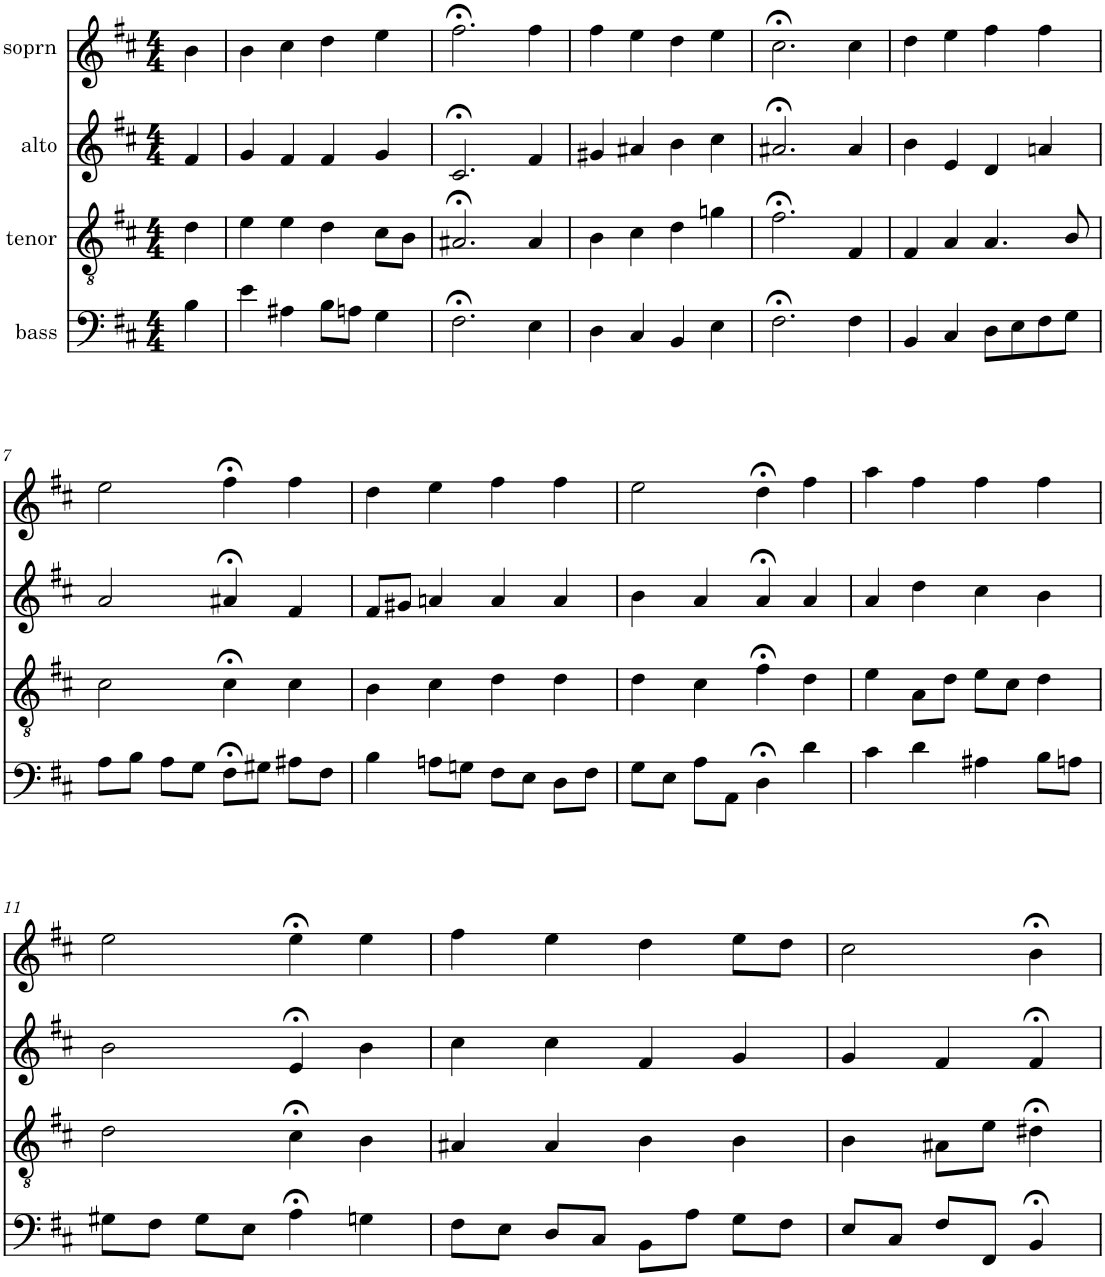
**kern	**kern	**kern	**kern
*part4	*part3	*part2	*part1
*staff4	*staff3	*staff2	*staff1
*I"bass	*I"tenor	*I"alto	*I"soprn
*clefF4	*clefGv2	*clefG2	*clefG2
*k[f#c#]	*k[f#c#]	*k[f#c#]	*k[f#c#]
*b:	*b:	*b:	*b:
*M4/4	*M4/4	*M4/4	*M4/4
=1	=1	=1	=1
4B\	4d\	4f#/	4b\
=2	=2	=2	=2
4e\	4e\	4g/	4b\
4A#X\	4e\	4f#/	4cc#\
8B\L	4d\	4f#/	4dd\
8An\J	.	.	.
4G\	8c#\L	4g/	4ee\
.	8B\J	.	.
=3	=3	=3	=3
2.F#;<\	2.A#X;</	2.c#;</	2.ff#;<\
4E\	4A#/	4f#/	4ff#\
=4	=4	=4	=4
4D\	4B\	4g#X/	4ff#\
4C#/	4c#\	4a#X/	4ee\
4BB/	4d\	4b\	4dd\
4E\	4gn\	4cc#\	4ee\
=5	=5	=5	=5
2.F#;<\	2.f#;<\	2.a#X;</	2.cc#;<\
4F#\	4F#/	4a#/	4cc#\
=6	=6	=6	=6
4BB/	4F#/	4b\	4dd\
4C#/	4A/	4e/	4ee\
8D\L	4.A/	4d/	4ff#\
8E\	.	.	.
8F#\	.	4an/	4ff#\
8G\J	8B/	.	.
!!LO:LB:g=z
=7	=7	=7	=7
8A\L	2c#\	2a/	2ee\
8B\J	.	.	.
8A\L	.	.	.
8G\J	.	.	.
8F#;<\L	4c#;<\	4a#X;</	4ff#;<\
8G#X\J	.	.	.
8A#X\L	4c#\	4f#/	4ff#\
8F#\J	.	.	.
=8	=8	=8	=8
4B\	4B\	8f#/L	4dd\
.	.	8g#X/J	.
8An\L	4c#\	4an/	4ee\
8Gn\J	.	.	.
8F#\L	4d\	4a/	4ff#\
8E\J	.	.	.
8D\L	4d\	4a/	4ff#\
8F#\J	.	.	.
=9	=9	=9	=9
8G\L	4d\	4b\	2ee\
8E\J	.	.	.
8A\L	4c#\	4a/	.
8AA\J	.	.	.
4D;<\	4f#;<\	4a;</	4dd;<\
4d\	4d\	4a/	4ff#\
=10	=10	=10	=10
4c#\	4e\	4a/	4aa\
4d\	8A\L	4dd\	4ff#\
.	8d\J	.	.
4A#X\	8e\L	4cc#\	4ff#\
.	8c#\J	.	.
8B\L	4d\	4b\	4ff#\
8An\J	.	.	.
!!LO:LB:g=z
=11	=11	=11	=11
8G#X\L	2d\	2b\	2ee\
8F#\J	.	.	.
8G#\L	.	.	.
8E\J	.	.	.
4A;<\	4c#;<\	4e;</	4ee;<\
4Gn\	4B\	4b\	4ee\
=12	=12	=12	=12
8F#\L	4A#X/	4cc#\	4ff#\
8E\J	.	.	.
8D/L	4A#/	4cc#\	4ee\
8C#/J	.	.	.
8BB\L	4B\	4f#/	4dd\
8A\J	.	.	.
8G\L	4B\	4g/	8ee\L
8F#\J	.	.	8dd\J
=13	=13	=13	=13
8E/L	4B\	4g/	2cc#\
8C#/J	.	.	.
8F#/L	8A#X\L	4f#/	.
8FF#/J	8e\J	.	.
4BB;</	4d#X;<\	4f#;</	4b;<\
=	=	=	=
*-	*-	*-	*-
